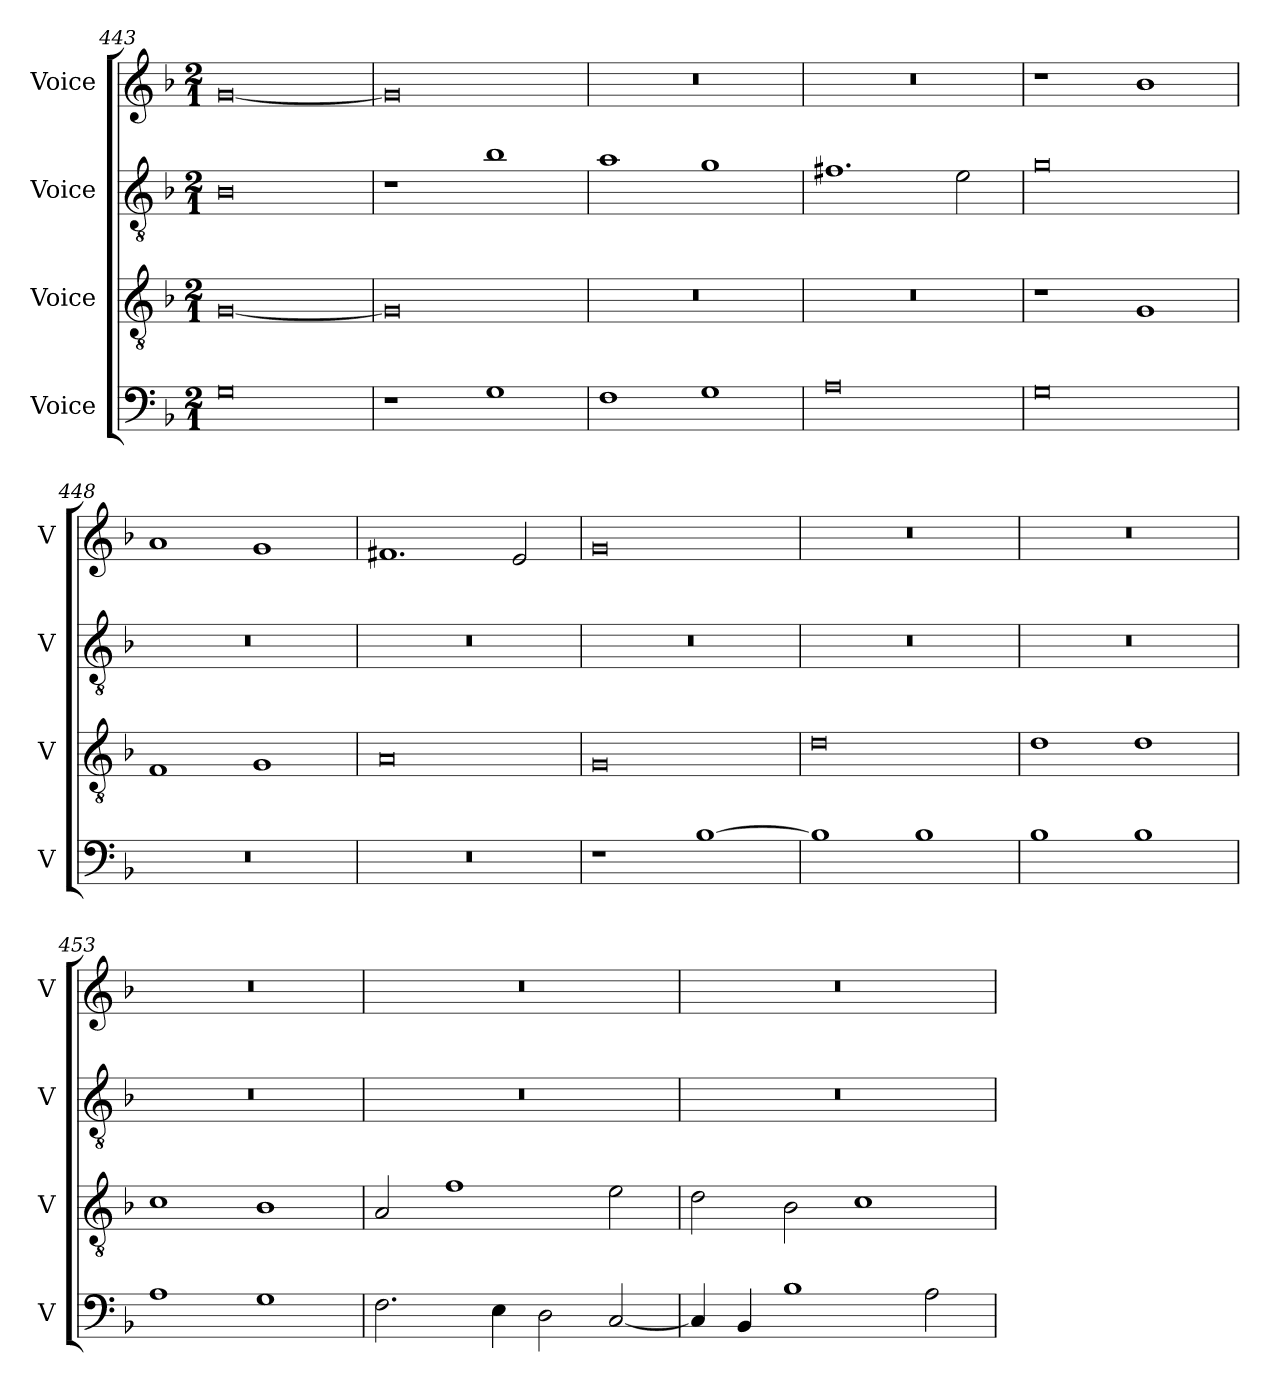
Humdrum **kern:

**kern	**kern	**kern	**kern
*part4	*part3	*part2	*part1
*staff4	*staff3	*staff2	*staff1
*I"Voice	*I"Voice	*I"Voice	*I"Voice
*I'V	*I'V	*I'V	*I'V
*clefF4	*clefGv2	*clefGv2	*clefG2
*k[b-]	*k[b-]	*k[b-]	*k[b-]
*M2/1	*M2/1	*M2/1	*M2/1
=443	=443	=443	=443
0G	[0G	0B-	[0g
!!LO:LB:g=z
=444	=444	=444	=444
1r	0G]	1r	0g]
1G	.	1b-	.
=445	=445	=445	=445
1F	0r	1a	0r
1G	.	1g	.
=446	=446	=446	=446
0A	0r	1.f#X	0r
.	.	2e\	.
=447	=447	=447	=447
0G	1r	0g	1r
.	1G	.	1b-
=448	=448	=448	=448
0r	1F	0r	1a
.	1G	.	1g
=449	=449	=449	=449
0r	0A	0r	1.f#X
.	.	.	2e/
=450	=450	=450	=450
1r	0G	0r	0g
[1B-	.	.	.
=451	=451	=451	=451
1B-]	0d	0r	0r
1B-	.	.	.
=452	=452	=452	=452
1B-	1d	0r	0r
1B-	1d	.	.
=453	=453	=453	=453
1A	1c	0r	0r
1G	1B-	.	.
!!LO:LB:g=z
=454	=454	=454	=454
2.F\	2A/	0r	0r
.	1f	.	.
4E\	.	.	.
2D\	.	.	.
[2C/	2e\	.	.
=455	=455	=455	=455
4C/]	2d\	0r	0r
4BB-/	.	.	.
1B-	2B-\	.	.
.	1c	.	.
2A\	.	.	.
=	=	=	=
*-	*-	*-	*-
